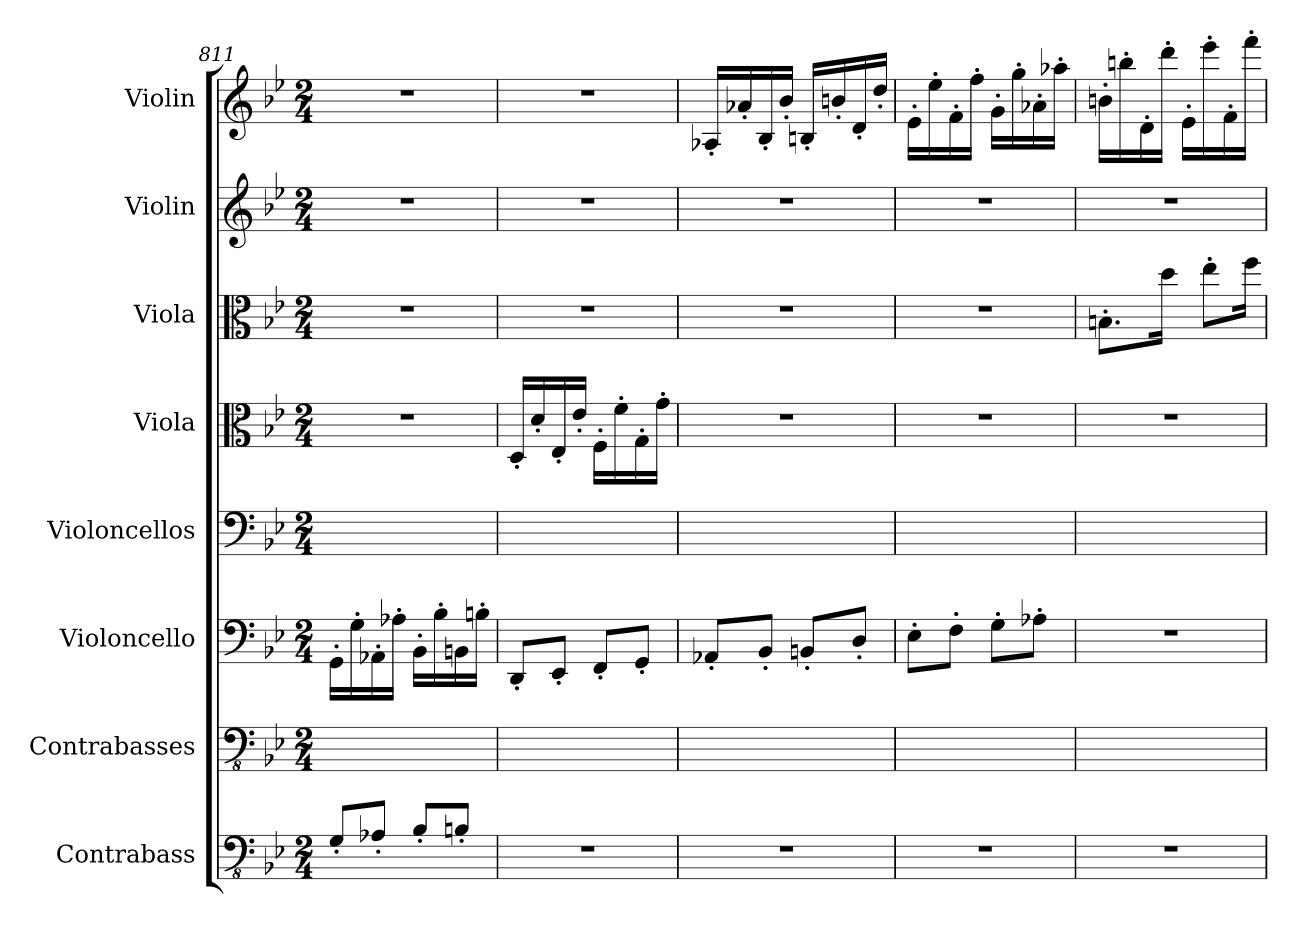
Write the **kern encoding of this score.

**kern	**kern	**kern	**kern	**kern	**kern	**kern	**kern
*part8	*part7	*part6	*part5	*part4	*part3	*part2	*part1
*staff8	*staff7	*staff6	*staff5	*staff4	*staff3	*staff2	*staff1
*I"Contrabass	*I"Contrabasses	*I"Violoncello	*I"Violoncellos	*I"Viola	*I"Viola	*I"Violin	*I"Violin
*I'Cb.	*I'Cbs.	*I'Vc.	*I'Vcs.	*I'Vla.	*I'Vla.	*I'Vln.	*I'Vln.
!!LO:PB:g=z
*clefFv4	*clefFv4	*clefF4	*clefF4	*clefC3	*clefC3	*clefG2	*clefG2
*ITrd7c12	*	*	*	*	*	*	*
*k[b-e-]	*k[b-e-]	*k[b-e-]	*k[b-e-]	*k[b-e-]	*k[b-e-]	*k[b-e-]	*k[b-e-]
*M2/4	*M2/4	*M2/4	*M2/4	*M2/4	*M2/4	*M2/4	*M2/4
=811	=811	=811	=811	=811	=811	=811	=811
8GGG'/L	2ryy	16GG'\LL	2ryy	2r	2r	2r	2r
.	.	16G'\	.	.	.	.	.
8AAA-X'/J	.	16AA-X'\	.	.	.	.	.
.	.	16A-X'\JJ	.	.	.	.	.
8BBB-'/L	.	16BB-'\LL	.	.	.	.	.
.	.	16B-'\	.	.	.	.	.
8BBBn'/J	.	16BBn\	.	.	.	.	.
.	.	16Bn'\JJ	.	.	.	.	.
=812	=812	=812	=812	=812	=812	=812	=812
2r	2ryy	8DD'/L	2ryy	16D'/LL	2r	2r	2r
.	.	.	.	16d'/	.	.	.
.	.	8EE-'/J	.	16E-'/	.	.	.
.	.	.	.	16e-'/JJ	.	.	.
.	.	8FF'/L	.	16F'\LL	.	.	.
.	.	.	.	16f'\	.	.	.
.	.	8GG'/J	.	16G'\	.	.	.
.	.	.	.	16g'\JJ	.	.	.
=813	=813	=813	=813	=813	=813	=813	=813
2r	2ryy	8AA-X'/L	2ryy	2r	2r	2r	16A-X'/LL
.	.	.	.	.	.	.	16a-X'/
.	.	8BB-'/J	.	.	.	.	16B-'/
.	.	.	.	.	.	.	16b-'/JJ
.	.	8BBn'/L	.	.	.	.	16Bn'/LL
.	.	.	.	.	.	.	16bn'/
.	.	8D'/J	.	.	.	.	16d'/
.	.	.	.	.	.	.	16dd'/JJ
=814	=814	=814	=814	=814	=814	=814	=814
2r	2ryy	8E-'\L	2ryy	2r	2r	2r	16e-'\LL
.	.	.	.	.	.	.	16ee-'\
.	.	8F'\J	.	.	.	.	16f'\
.	.	.	.	.	.	.	16ff'\JJ
.	.	8G'\L	.	.	.	.	16g'\LL
.	.	.	.	.	.	.	16gg'\
.	.	8A-X'\J	.	.	.	.	16a-X'\
.	.	.	.	.	.	.	16aa-X'\JJ
!!LO:PB:g=z
=815	=815	=815	=815	=815	=815	=815	=815
2r	2ryy	2r	2ryy	2r	8.Bn'\L	2r	16bn'\LL
.	.	.	.	.	.	.	16bbn'\
.	.	.	.	.	.	.	16d'\
.	.	.	.	.	16dd\Jk	.	16ddd'\JJ
.	.	.	.	.	16ryy	.	16e-'\LL
.	.	.	.	.	8ee-'\L	.	16eee-'\
.	.	.	.	.	.	.	16f'\
.	.	.	.	.	16ff\Jk	.	16fff'\JJ
=	=	=	=	=	=	=	=
*-	*-	*-	*-	*-	*-	*-	*-
